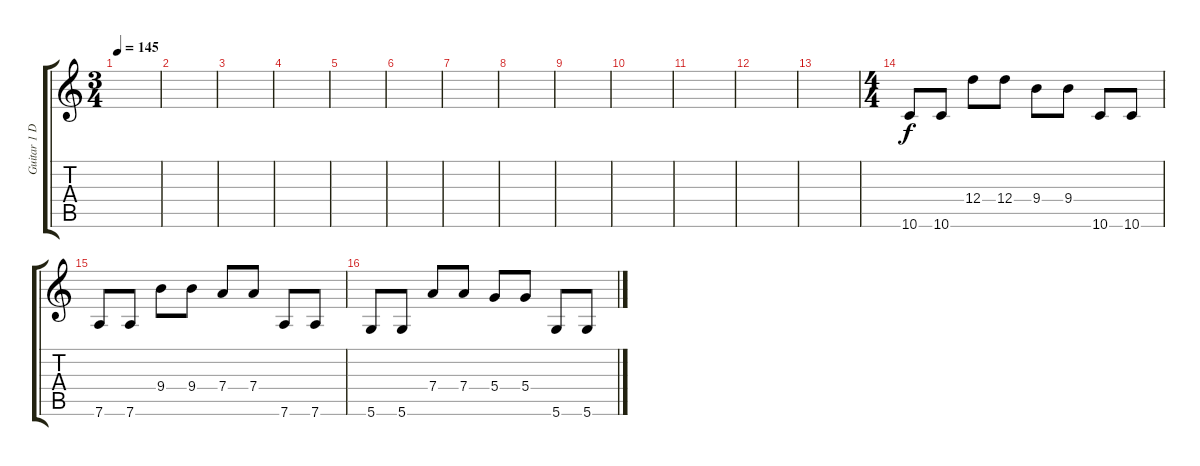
\track ("Guitar 1 Dist" "Guitar 1 D") {instrument distortionguitar}
\staff {score tabs}
\tuning (E4 B3 G3 D3 A2 D2) {hide}
\ts (3 4)
\tempo 145
\clef g2
\ks c
|
|
|
|
|
|
|
|
|
|
|
|
|
\ts (4 4)
10.6.8 10.6.8 12.4.8 12.4.8 9.4.8 9.4.8 10.6.8 10.6.8 |
7.6.8 7.6.8 9.4.8 9.4.8 7.4.8 7.4.8 7.6.8 7.6.8 |
5.6.8 5.6.8 7.4.8 7.4.8 5.4.8 5.4.8 5.6.8 5.6.8
